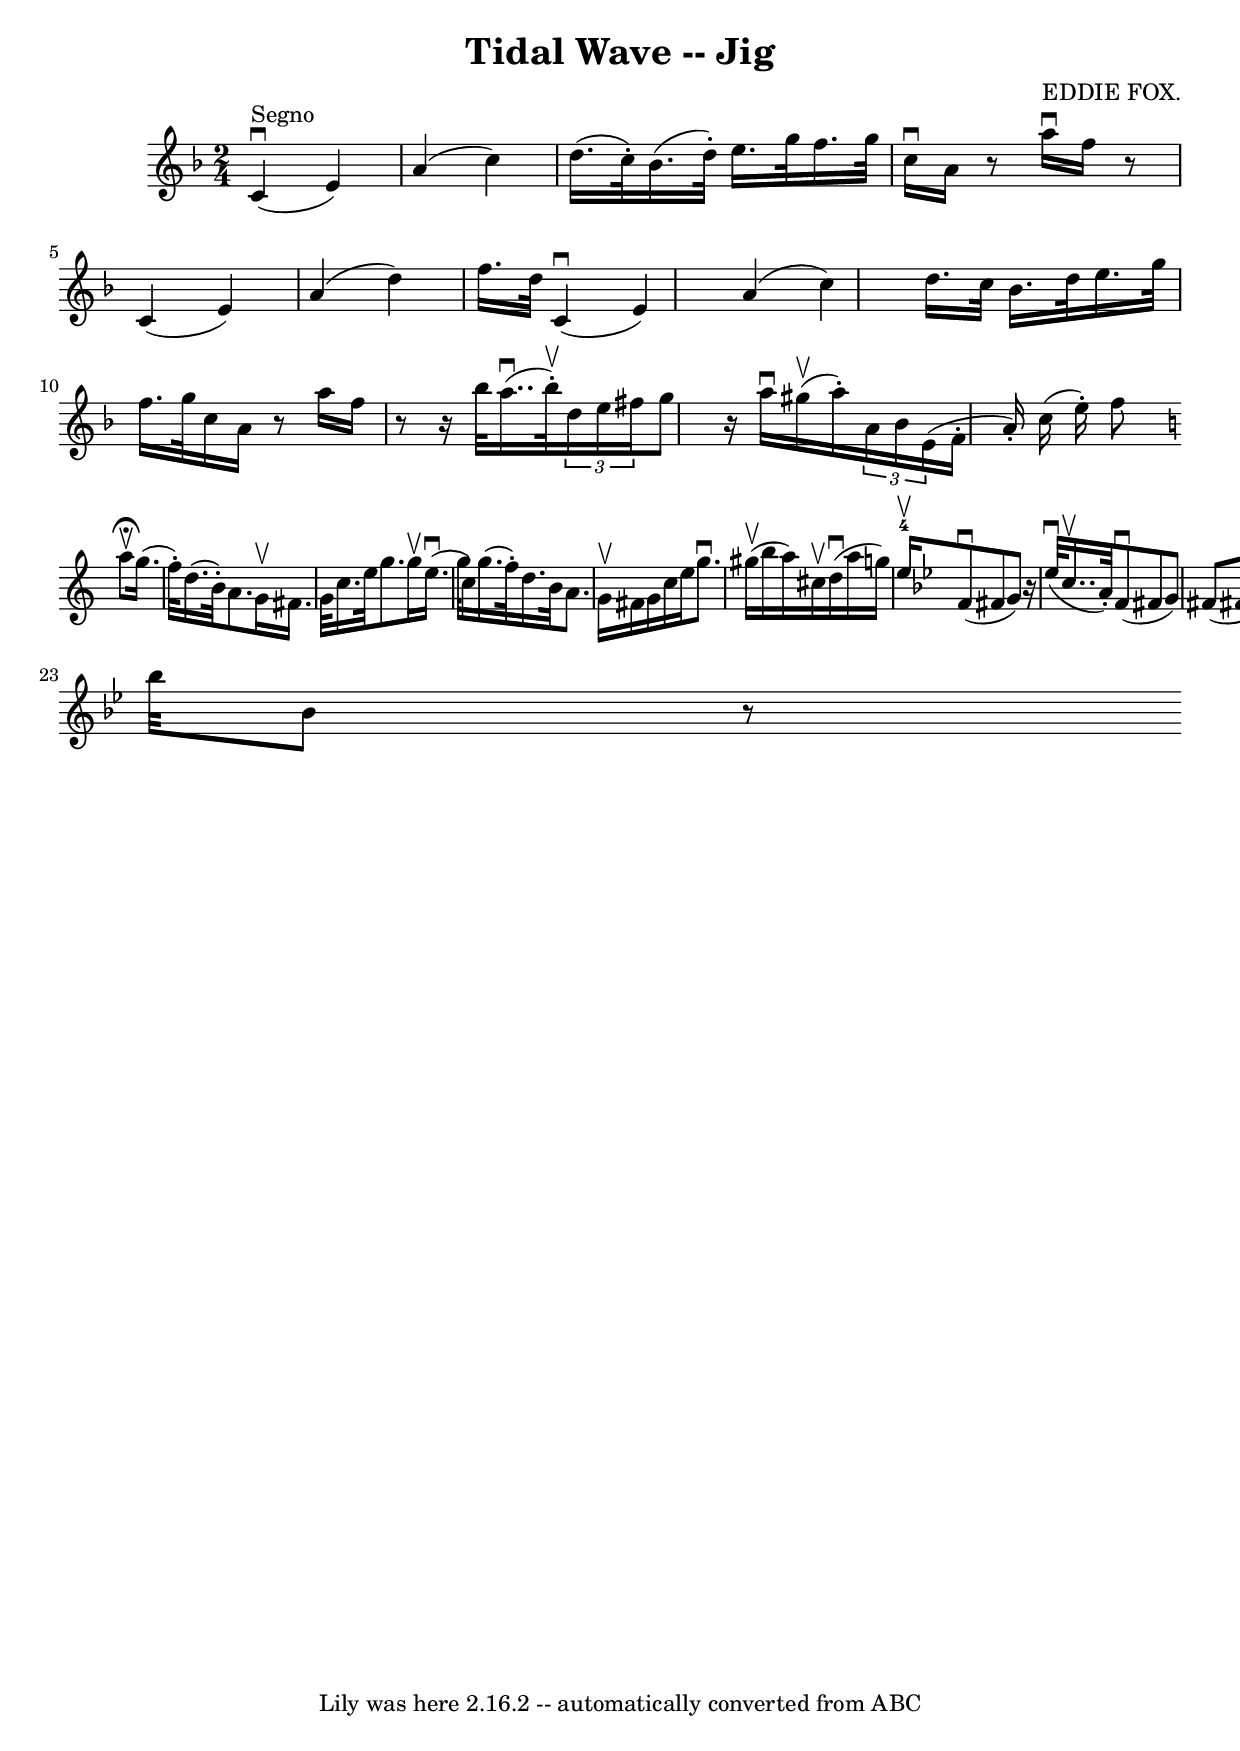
\version "2.16.2"
\include "Mammoth.ily"
\header {
  %% book = "Ryan's Mammoth Collection"
 composer = "EDDIE FOX."
 crossRefNumber = "1"
 footnotes = "\\\\112 629"
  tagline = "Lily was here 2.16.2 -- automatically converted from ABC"
  title = "Tidal Wave -- Jig"

}
voicedefault =  {


  \time 2/4 
  \key f \major c'4^"Segno"^\downbow(e'4)    |
 a'4 ( c''4)    |
 d''16. (c''32-.) bf'16. (d''32-.) e''16. g''32 f''16. g''32     |
 c''16^\downbow a'16    r8 a''16^\downbow f''16    r8    |
 c'4 (e'4)   |
 a'4 (d''4)   |
 f''16. d''32 c'4^\downbow(e'4)    |
 a'4 (c''4)   |
 d''16. c''32 bf'16. d''32 e''16. g''32 f''16. g''32     |
 c''16 a'16    r8 a''16 f''16    r8    |
  r16 bf''32 a''16.. (^\downbow bf''32^\upbow-.)   \times 2/3 { d''16 e''16 fs''16   			  } g''8     |
  
  r16 a''16^\downbow gs''16 (^\upbow a''16-.)   \times 2/3 { a'16    
							 bf'16 e'16 (
							     } f'16-.(a'16-.) c''16 (e''16-.) f''8    \bar " |."   
  \key c \major a''8^\fermata^\upbow  |
 g''16. ( f''32-.) d''16. (b'32-.) a'8. g'16^\upbow    |
 fs'16. g'32 c''16. e''32 g''8. g''16^\upbow    |
  
 e''16. (^\downbow(g''32 c''16) g''16. (f''32-.) d''16. b'32 a'8. g'16^\upbow    |
 fs'16 g'16 c''16 e''16 g''8.^\downbow gs''16 (^\upbow    |
 b''16 a''16) cs''16^\upbow d''16^\downbow(a''16 g''16)        |
  
 e''16-4^\upbow)   
  \key bf \major f'8^\downbow(fs'8 g'8)        r16 ef''32^\downbow(c''16..^\upbow a'32-.)    |
 f'8^\downbow(fs'8 g'8) fs'8 (fs'!8 g'8) ef''8^\downbow fs''8^\downbow(|
 g''16) bf'16. d''32 f''16. bf''32 bf'8    r8       \bar " |."   

}

\score{
  <<

    \context Staff="default"
    {
      \voicedefault 
      
    }

  >>
  \layout {
    
  }
  \midi {
  }

}
